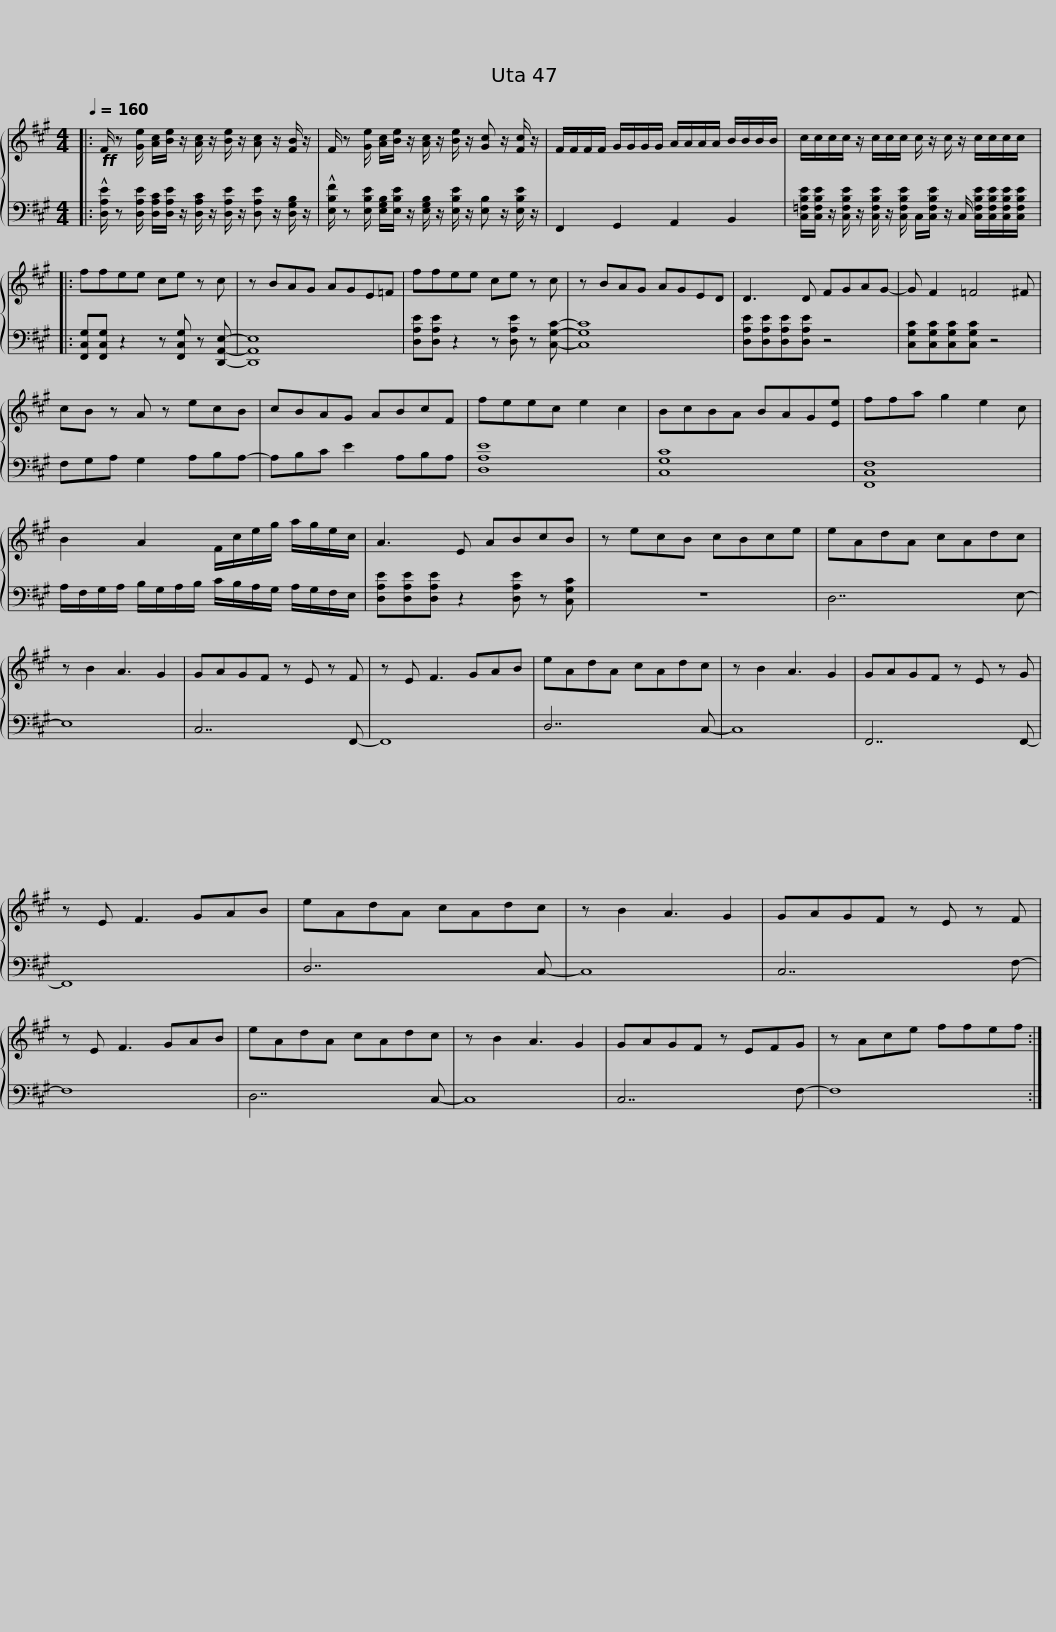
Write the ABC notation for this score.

X:1
%%score { 1 | 2 }
L:1/8
Q:1/4=160
M:4/4
I:linebreak $
K:A
V:1 treble
V:2 bass
V:1
|:!ff! F/ z [Ge]/ [Ac]/[Be]/ z/ [Ac]/ z/ [Be]/ z/ [Ac] z/ [FB]/ z/ | F/ z [Ge]/ [Ac]/[Be]/ z/ [Ac]/ z/ [Be]/ z/ [Gc] z/ [Fc]/ z/ |$ F/F/F/F/ G/G/G/G/ A/A/A/A/ B/B/B/B/ | c/c/c/c/ z/ c/c/c/ c/ z/ c/ z/ c/c/c/c/ |: ffee ce z c |$ %5
 z BAG AGE=F | ffee ce z c | z BAG AGED | D3 D FGAG- | G F2 =F4 ^F |$ %10
 cB z A z ecB | cBAG ABcF |$ feec e2 c2 | BcBA BAG[Ee] | ffa g2 e2 c | %15
 B2 A2 F/c/e/g/ a/g/e/c/ |$ A3 E ABcB | z ecB cBce | eAdA cAdc | z B2 A3 G2 | %20
 GAGF z E z F |$ z E F3 GAB | eAdA cAdc | z B2 A3 G2 | GAGF z E z G | %25
 z E F3 GAB |$ eAdA cAdc | z B2 A3 G2 | GAGF z E z F | z E F3 GAB | %30
 eAdA cAdc | z B2 A3 G2 |$ GAGF z EFG | z Ace ffef :| %34
V:2
|: !^![D,A,E]/ z [D,A,E]/ [D,A,C]/[D,A,E]/ z/ [D,A,C]/ z/ [D,A,E]/ z/ [D,A,E] z/ [D,G,B,]/ z/ | !^![E,B,F]/ z [E,B,E]/ [E,G,B,]/[E,B,E]/ z/ [E,G,B,]/ z/ [E,B,E]/ z/ [E,B,] z/ [E,B,E]/ z/ |$ F,,2 G,,2 A,,2 B,,2 | [C,=F,B,E]/[C,F,B,E]/ z/ [C,F,B,E]/ z/ [C,F,B,E]/ z/ [C,F,B,E]/ C,/[C,F,B,E]/ z/ C,/ [C,F,B,E]/[C,F,B,E]/[C,F,B,E]/[C,F,B,E]/ |: [F,,C,G,][F,,C,G,] z2 z [F,,C,G,] z [D,,A,,E,]- |$ %5
 [D,,A,,E,]8 | [D,A,E][D,A,E] z2 z [D,A,E] z [C,G,C]- | [C,G,C]8 | [D,A,E][D,A,E][D,A,E][D,A,E] z4 | [C,G,C][C,G,C][C,G,C][C,G,C] z4 |$ %10
 F,G,A, G,2 A,B,A,- | A,B,C E2 A,B,A, |$ [D,A,E]8 | [C,G,C]8 | [F,,C,F,]8 | %15
 A,/F,/G,/A,/ B,/G,/A,/B,/ C/B,/A,/G,/ A,/G,/F,/E,/ |$ [D,A,E][D,A,E][D,A,E] z2 [D,A,E] z [C,G,C] | z8 | D,7 E,- | E,8 | %20
 C,7 F,,- |$ F,,8 | D,7 C,- | C,8 | F,,7 F,,- | %25
 F,,8 |$ D,7 C,- | C,8 | C,7 F,- | F,8 | %30
 D,7 C,- | C,8 |$ C,7 F,- | F,8 :| %34
